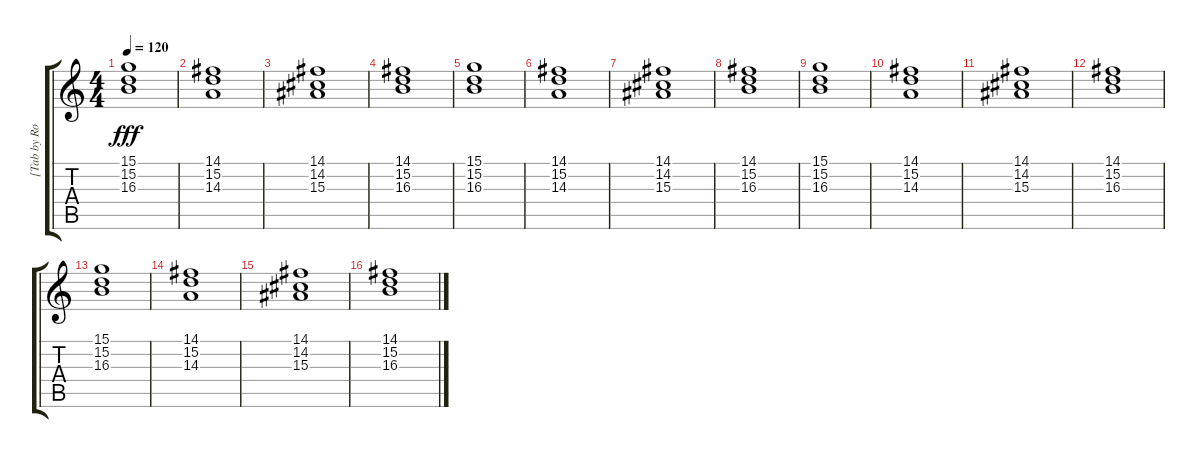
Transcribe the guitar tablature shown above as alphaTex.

\track ("[Tab by Rodrigo Takahashi]" "[Tab by Ro") {instrument synthstrings1}
\staff {score tabs}
\tuning (E4 B3 G3 D3 A2 E2) {hide}
\ts (4 4)
\tempo 120
\clef g2
\ks c
(15.1 15.2 16.3).1{dy fff} |
(14.1 15.2 14.3).1 |
(14.1 14.2 15.3).1 |
(14.1 15.2 16.3).1 |
(15.1 15.2 16.3).1 |
(14.1 15.2 14.3).1 |
(14.1 14.2 15.3).1 |
(14.1 15.2 16.3).1 |
(15.1 15.2 16.3).1 |
(14.1 15.2 14.3).1 |
(14.1 14.2 15.3).1 |
(14.1 15.2 16.3).1 |
(15.1 15.2 16.3).1 |
(14.1 15.2 14.3).1 |
(14.1 14.2 15.3).1 |
(14.1 15.2 16.3).1
